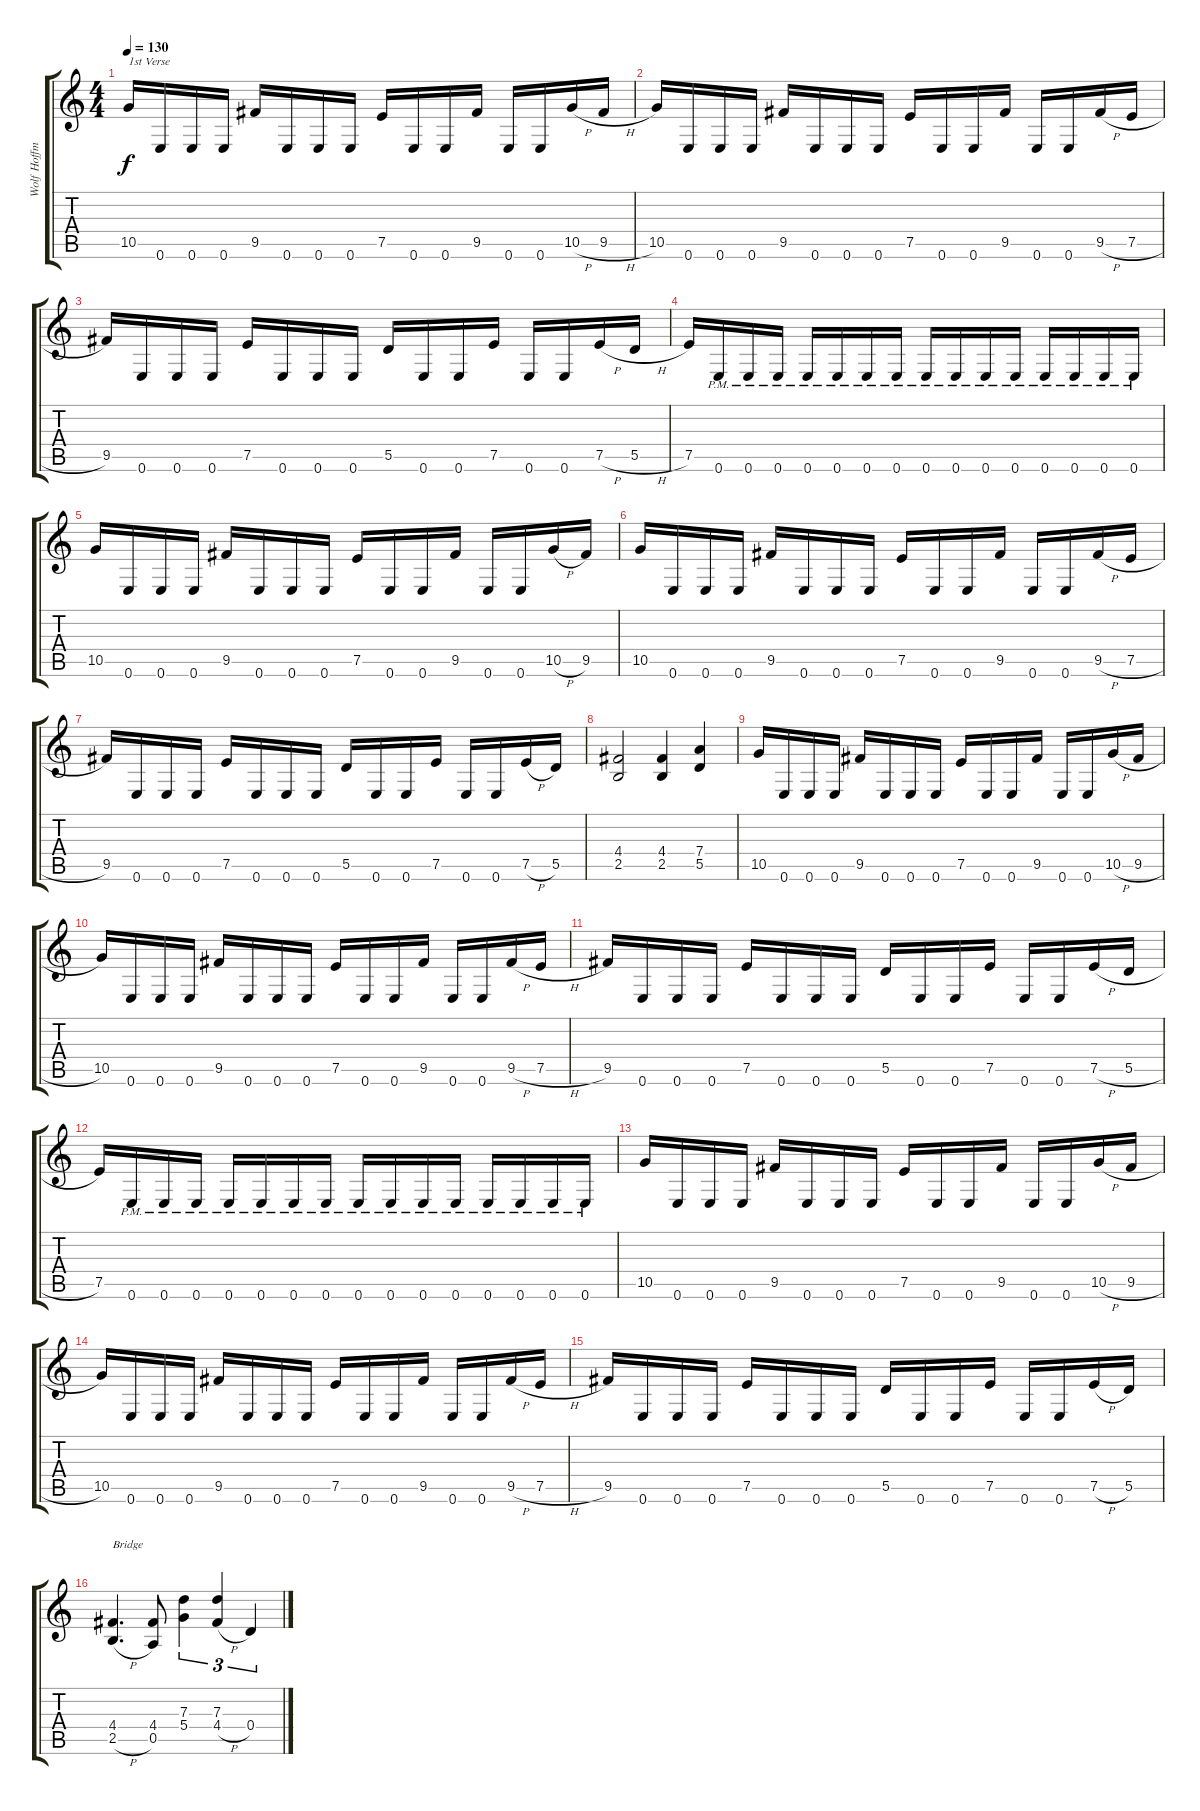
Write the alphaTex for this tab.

\track ("Wolf Hoffmann" "Wolf Hoffm") {instrument acousticguitarsteel}
\staff {score tabs}
\tuning (E4 B3 G3 D3 A2 E2) {hide}
\ts (4 4)
\tempo 130
\clef g2
\ks c
10.5.16{txt "1st Verse" dy f} 0.6.16 0.6.16 0.6.16 9.5.16 0.6.16 0.6.16 0.6.16 7.5.16 0.6.16 0.6.16 9.5.16 0.6.16 0.6.16 10.5{h}.16 9.5{h}.16 |
10.5.16 0.6.16 0.6.16 0.6.16 9.5.16 0.6.16 0.6.16 0.6.16 7.5.16 0.6.16 0.6.16 9.5.16 0.6.16 0.6.16 9.5{h}.16 7.5{h}.16 |
9.5.16 0.6.16 0.6.16 0.6.16 7.5.16 0.6.16 0.6.16 0.6.16 5.5.16 0.6.16 0.6.16 7.5.16 0.6.16 0.6.16 7.5{h}.16 5.5{h}.16 |
7.5.16 0.6{pm}.16 0.6{pm}.16 0.6{pm}.16 0.6{pm}.16 0.6{pm}.16 0.6{pm}.16 0.6{pm}.16 0.6{pm}.16 0.6{pm}.16 0.6{pm}.16 0.6{pm}.16 0.6{pm}.16 0.6{pm}.16 0.6{pm}.16 0.6{pm}.16 |
10.5.16 0.6.16 0.6.16 0.6.16 9.5.16 0.6.16 0.6.16 0.6.16 7.5.16 0.6.16 0.6.16 9.5.16 0.6.16 0.6.16 10.5{h}.16 9.5.16 |
10.5.16 0.6.16 0.6.16 0.6.16 9.5.16 0.6.16 0.6.16 0.6.16 7.5.16 0.6.16 0.6.16 9.5.16 0.6.16 0.6.16 9.5{h}.16 7.5{h}.16 |
9.5.16 0.6.16 0.6.16 0.6.16 7.5.16 0.6.16 0.6.16 0.6.16 5.5.16 0.6.16 0.6.16 7.5.16 0.6.16 0.6.16 7.5{h}.16 5.5.16 |
(4.4 2.5).2 (4.4 2.5).4 (7.4 5.5).4 |
10.5.16 0.6.16 0.6.16 0.6.16 9.5.16 0.6.16 0.6.16 0.6.16 7.5.16 0.6.16 0.6.16 9.5.16 0.6.16 0.6.16 10.5{h}.16 9.5{h}.16 |
10.5.16 0.6.16 0.6.16 0.6.16 9.5.16 0.6.16 0.6.16 0.6.16 7.5.16 0.6.16 0.6.16 9.5.16 0.6.16 0.6.16 9.5{h}.16 7.5{h}.16 |
9.5.16 0.6.16 0.6.16 0.6.16 7.5.16 0.6.16 0.6.16 0.6.16 5.5.16 0.6.16 0.6.16 7.5.16 0.6.16 0.6.16 7.5{h}.16 5.5{h}.16 |
7.5.16 0.6{pm}.16 0.6{pm}.16 0.6{pm}.16 0.6{pm}.16 0.6{pm}.16 0.6{pm}.16 0.6{pm}.16 0.6{pm}.16 0.6{pm}.16 0.6{pm}.16 0.6{pm}.16 0.6{pm}.16 0.6{pm}.16 0.6{pm}.16 0.6{pm}.16 |
10.5.16 0.6.16 0.6.16 0.6.16 9.5.16 0.6.16 0.6.16 0.6.16 7.5.16 0.6.16 0.6.16 9.5.16 0.6.16 0.6.16 10.5{h}.16 9.5{h}.16 |
10.5.16 0.6.16 0.6.16 0.6.16 9.5.16 0.6.16 0.6.16 0.6.16 7.5.16 0.6.16 0.6.16 9.5.16 0.6.16 0.6.16 9.5{h}.16 7.5{h}.16 |
9.5.16 0.6.16 0.6.16 0.6.16 7.5.16 0.6.16 0.6.16 0.6.16 5.5.16 0.6.16 0.6.16 7.5.16 0.6.16 0.6.16 7.5{h}.16 5.5.16 |
(4.4 2.5{h}).4{d txt "Bridge"} (4.4 0.5).8 (7.3 5.4).4{tu (3 2)} (7.3 4.4{h}).4{tu (3 2)} 0.4.4{tu (3 2)}
